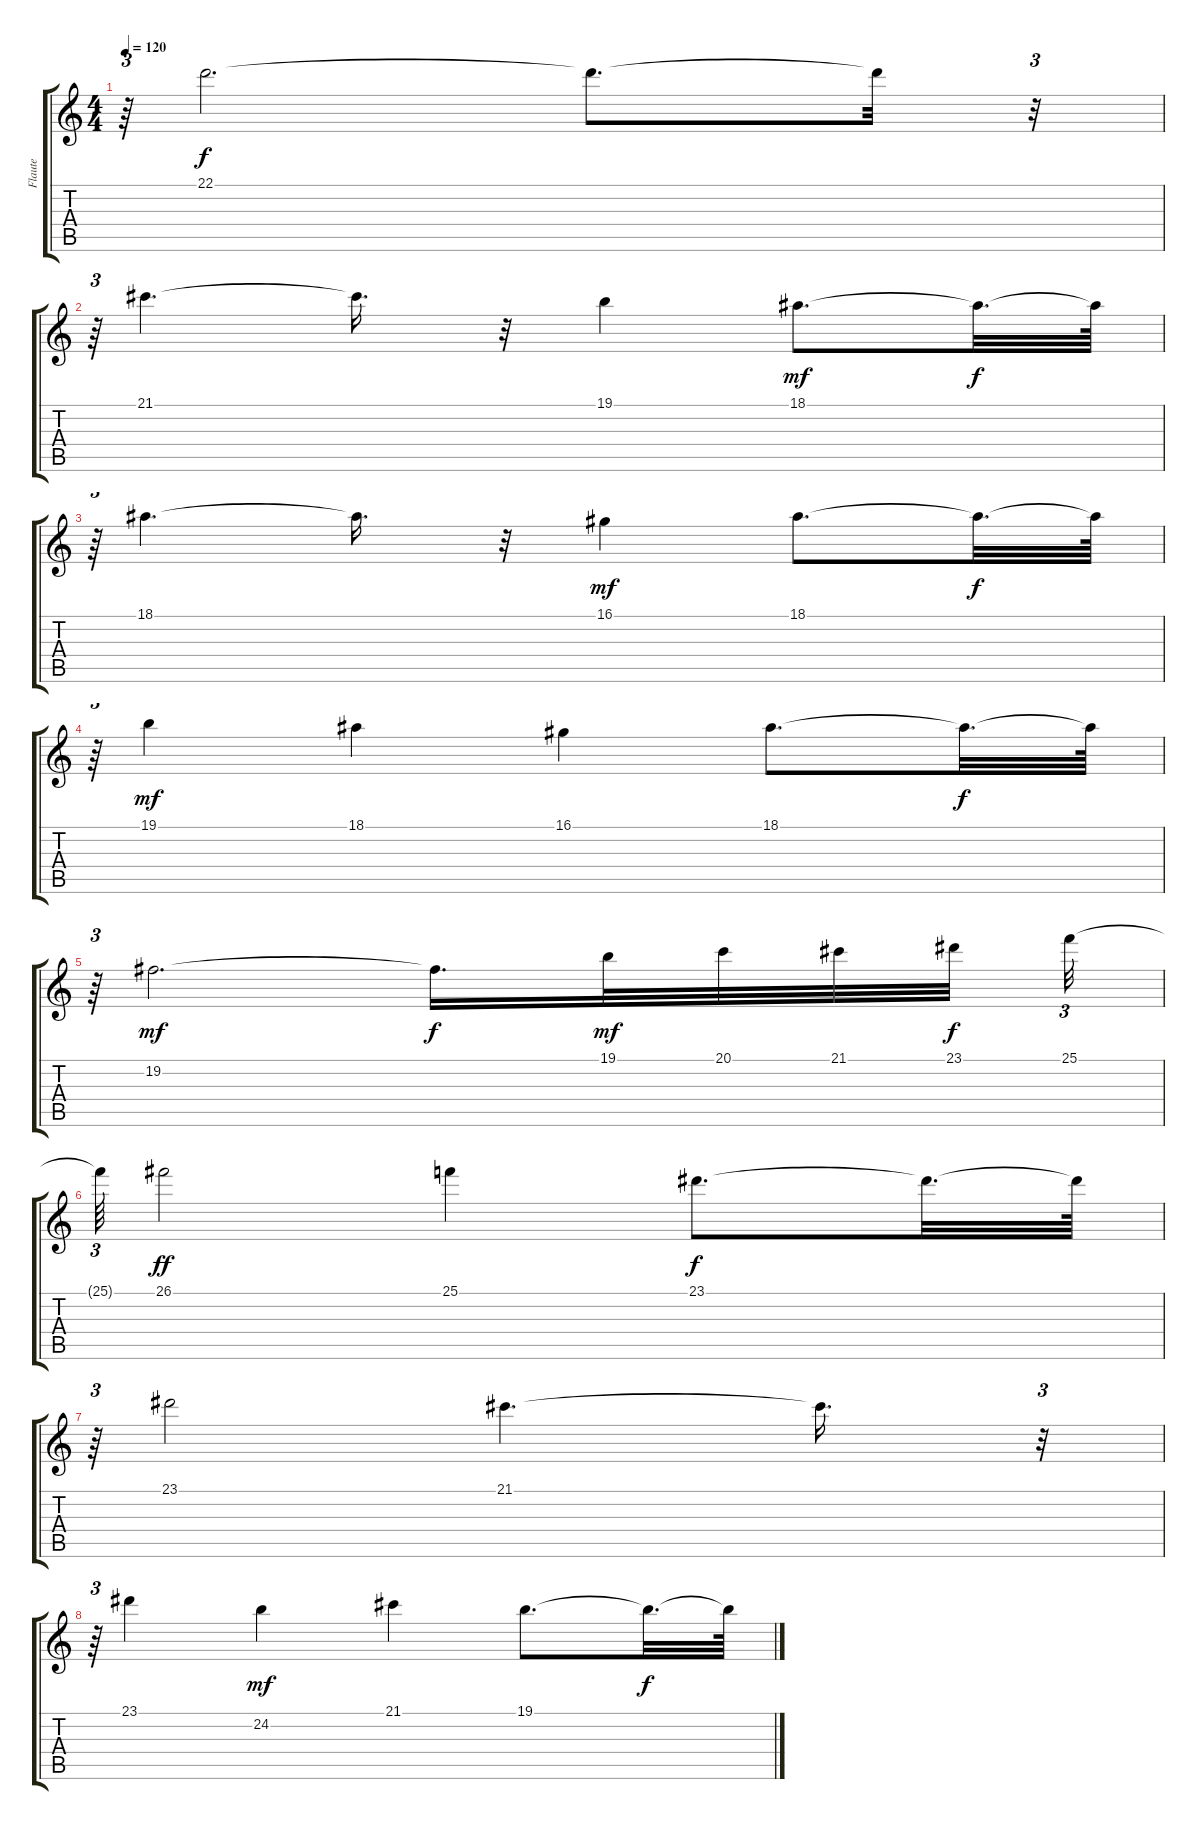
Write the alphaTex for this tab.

\track ("Flaute" "Flaute") {instrument flute}
\staff {score tabs}
\tuning (E4 B3 G3 D3 A2 E2) {hide}
\ts (4 4)
\tempo 120
\clef g2
\ks c
r.64{tu (3 2) dy f} 22.1.2{d} 22.1{t}.8{d} 22.1{t}.32 r.32{tu (3 2)} |
r.64{tu (3 2)} 21.1.4{d} 21.1{t}.16{d} r.32 19.1.4 18.1.8{d dy mf} 18.1{t}.32{d dy f} 18.1{t}.64 |
r.64{tu (3 2)} 18.1.4{d} 18.1{t}.16{d} r.32 16.1.4{dy mf} 18.1.8{d} 18.1{t}.32{d dy f} 18.1{t}.64 |
r.64{tu (3 2)} 19.1.4{dy mf} 18.1.4 16.1.4 18.1.8{d} 18.1{t}.32{d dy f} 18.1{t}.64 |
r.64{tu (3 2)} 19.2.2{d dy mf} 19.2{t}.16{d dy f} 19.1.32{dy mf} 20.1.32 21.1.32 23.1.32{dy f beam splitsecondary} 25.1.32{tu (3 2)} |
25.1{t}.64{tu (3 2)} 26.1.2{dy ff} 25.1.4 23.1.8{d dy f} 23.1{t}.32{d} 23.1{t}.64 |
r.64{tu (3 2)} 23.1.2 21.1.4{d} 21.1{t}.16{d} r.32{tu (3 2)} |
r.64{tu (3 2)} 23.1.4 24.2.4{dy mf} 21.1.4 19.1.8{d} 19.1{t}.32{d dy f} 19.1{t}.64
